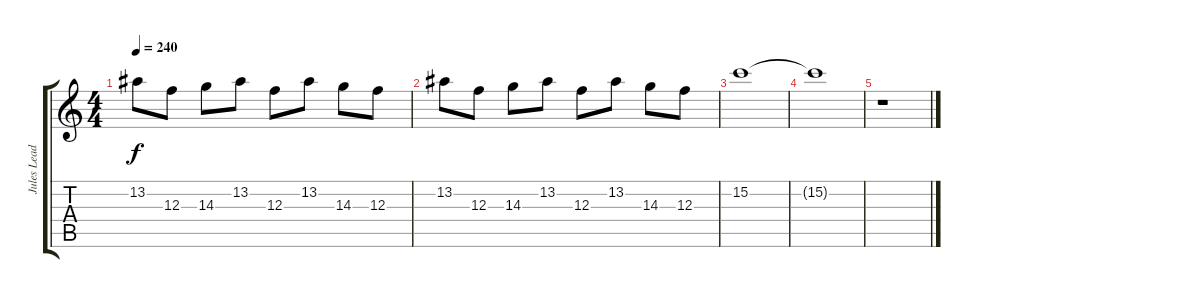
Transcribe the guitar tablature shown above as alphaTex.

\track ("Jules Lead" "Jules Lead") {instrument overdrivenguitar}
\staff {score tabs}
\tuning (D4 A3 F3 C3 G2 C2) {hide}
\ts (4 4)
\tempo 240
\clef g2
\ks aminor
13.2.8{dy f} 12.3.8 14.3.8 13.2.8 12.3.8 13.2.8 14.3.8 12.3.8 |
13.2.8 12.3.8 14.3.8 13.2.8 12.3.8 13.2.8 14.3.8 12.3.8 |
15.2.1 |
15.2{t}.1 |
r.1
